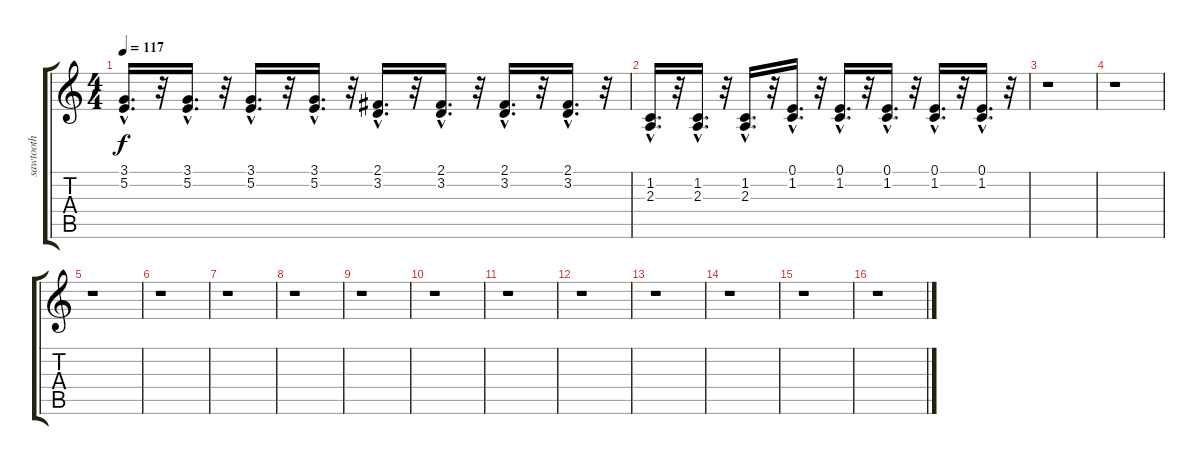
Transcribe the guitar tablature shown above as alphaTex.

\track ("sawtooth" "sawtooth") {instrument lead2sawtooth}
\staff {score tabs}
\tuning (E4 B3 G3 D3 A2 E2) {hide}
\ts (4 4)
\tempo 117
\clef g2
\ks c
(3.1{hac} 5.2{hac}).16{d dy f} r.32 (3.1{hac} 5.2{hac}).16{d} r.32 (3.1{hac} 5.2{hac}).16{d} r.32 (3.1{hac} 5.2{hac}).16{d} r.32 (2.1{hac} 3.2{hac}).16{d} r.32 (2.1{hac} 3.2{hac}).16{d} r.32 (2.1{hac} 3.2{hac}).16{d} r.32 (2.1{hac} 3.2{hac}).16{d} r.32 |
(1.2{hac} 2.3{hac}).16{d} r.32 (1.2{hac} 2.3{hac}).16{d} r.32 (1.2{hac} 2.3{hac}).16{d} r.32 (0.1{hac} 1.2{hac}).16{d} r.32 (0.1{hac} 1.2{hac}).16{d} r.32 (0.1{hac} 1.2{hac}).16{d} r.32 (0.1{hac} 1.2{hac}).16{d} r.32 (0.1{hac} 1.2{hac}).16{d} r.32 |
r.1 |
r.1 |
r.1 |
r.1 |
r.1 |
r.1 |
r.1 |
r.1 |
r.1 |
r.1 |
r.1 |
r.1 |
r.1 |
r.1
